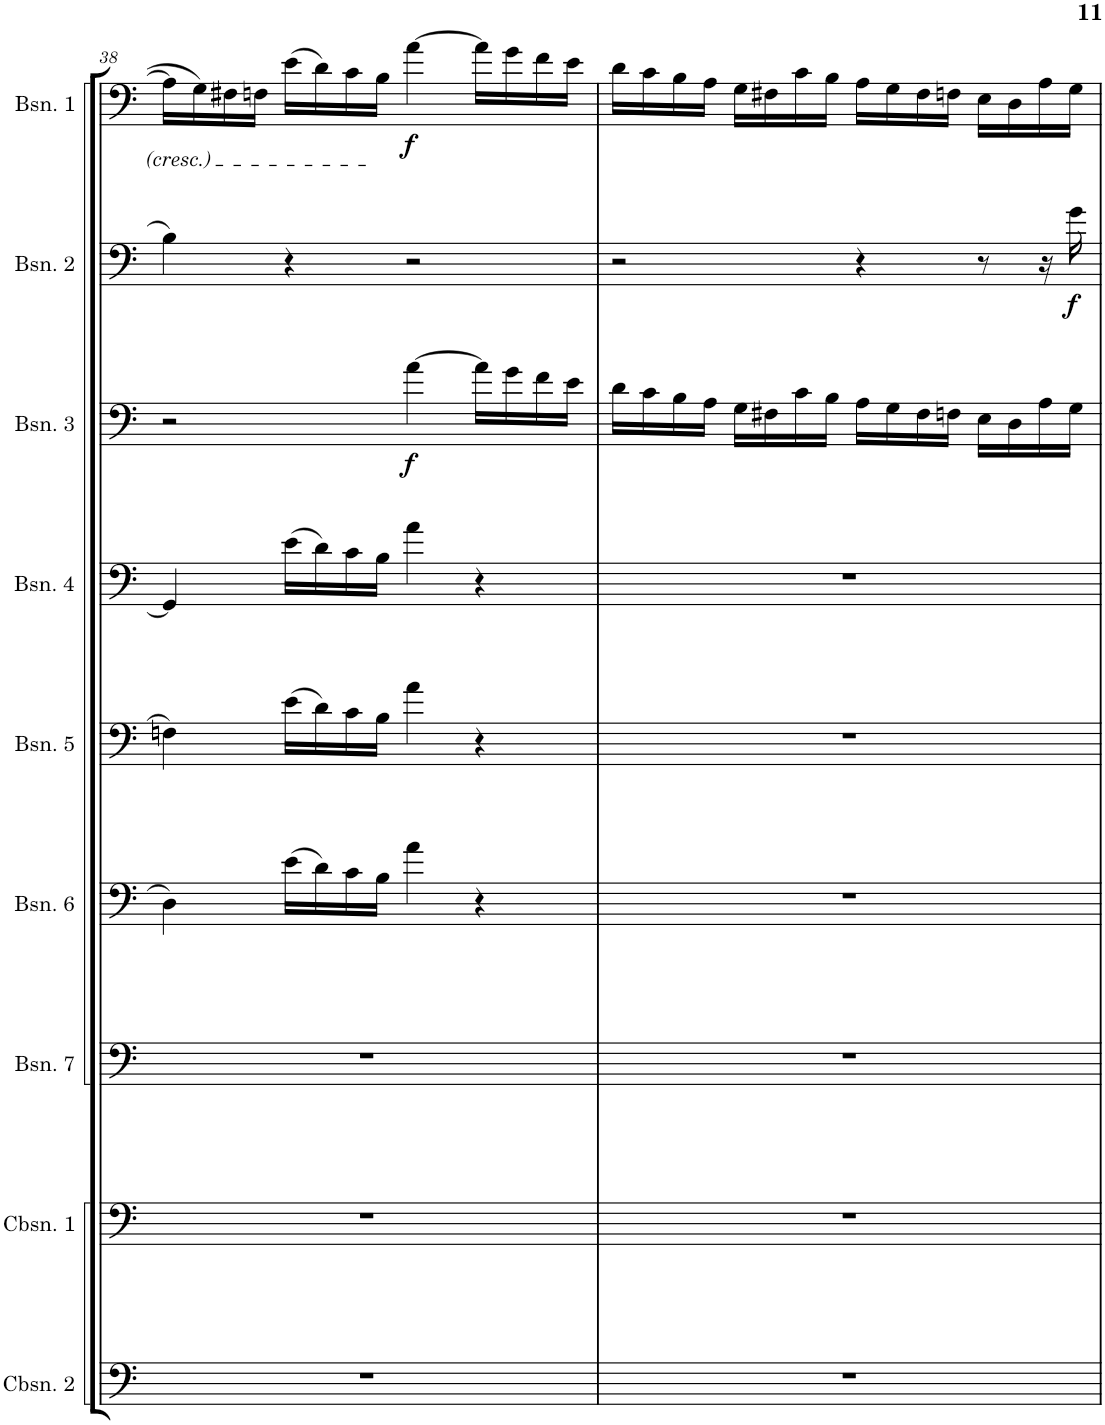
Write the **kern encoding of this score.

**kern	**kern	**kern	**kern	**kern	**kern	**kern	**dynam	**kern	**dynam	**kern	**dynam
*part9	*part8	*part7	*part6	*part5	*part4	*part3	*part3	*part2	*part2	*part1	*part1
*staff9	*staff8	*staff7	*staff6	*staff5	*staff4	*staff3	*staff3	*staff2	*staff2	*staff1	*staff1
*I"Contrabassoon 2	*I"Contrabassoon 1	*I"Bassoon 7	*I"Bassoon 6	*I"Bassoon 5	*I"Bassoon 4	*I"Bassoon 3	*	*I"Bassoon 2	*	*I"Bassoon 1	*
*I'Cbsn. 2	*I'Cbsn. 1	*I'Bsn. 7	*I'Bsn. 6	*I'Bsn. 5	*I'Bsn. 4	*I'Bsn. 3	*	*I'Bsn. 2	*	*I'Bsn. 1	*
!!LO:PB:g=z
*clefF4	*clefF4	*clefF4	*clefF4	*clefF4	*clefF4	*clefF4	*	*clefF4	*	*clefF4	*
*Trd7c12	*Trd7c12	*	*	*	*	*	*	*	*	*	*
*k[]	*k[]	*k[]	*k[]	*k[]	*k[]	*k[]	*	*k[]	*	*k[]	*
*M4/4	*M4/4	*M4/4	*M4/4	*M4/4	*M4/4	*M4/4	*	*M4/4	*	*M4/4	*
=38	=38	=38	=38	=38	=38	=38	=38	=38	=38	=38	=38
1r	1r	1r	4D\	4Fn\	4GG/]	2r	.	4B\	.	16A\LL]	.
.	.	.	.	.	.	.	.	.	.	16G\	.
.	.	.	.	.	.	.	.	.	.	16F#X\	.
.	.	.	.	.	.	.	.	.	.	16Fn\JJ	.
.	.	.	(16e\LL	(16e\LL	(16e\LL	.	.	4r	.	(16e\LL	.
.	.	.	16d\)	16d\)	16d\)	.	.	.	.	16d\)	.
.	.	.	16c\	16c\	16c\	.	.	.	.	16c\	.
.	.	.	16B\JJ	16B\JJ	16B\JJ	.	.	.	.	16B\JJ	.
!	!	!	!	!	!	!	!LO:DY:b	!	!	!	!LO:DY:b
.	.	.	4a\	4a\	4a\	[4a\	f	2r	.	[4a\	f
.	.	.	4r	4r	4r	16a\LL]	.	.	.	16a\LL]	.
.	.	.	.	.	.	16g\	.	.	.	16g\	.
.	.	.	.	.	.	16f\	.	.	.	16f\	.
.	.	.	.	.	.	16e\JJ	.	.	.	16e\JJ	.
=39	=39	=39	=39	=39	=39	=39	=39	=39	=39	=39	=39
1r	1r	1r	1r	1r	1r	16d\LL	.	2r	.	16d\LL	.
.	.	.	.	.	.	16c\	.	.	.	16c\	.
.	.	.	.	.	.	16B\	.	.	.	16B\	.
.	.	.	.	.	.	16A\JJ	.	.	.	16A\JJ	.
.	.	.	.	.	.	16G\LL	.	.	.	16G\LL	.
.	.	.	.	.	.	16F#X\	.	.	.	16F#X\	.
.	.	.	.	.	.	16c\	.	.	.	16c\	.
.	.	.	.	.	.	16B\JJ	.	.	.	16B\JJ	.
.	.	.	.	.	.	16A\LL	.	4r	.	16A\LL	.
.	.	.	.	.	.	16G\	.	.	.	16G\	.
.	.	.	.	.	.	16F#\	.	.	.	16F#\	.
.	.	.	.	.	.	16Fn\JJ	.	.	.	16Fn\JJ	.
.	.	.	.	.	.	16E\LL	.	8r	.	16E\LL	.
.	.	.	.	.	.	16D\	.	.	.	16D\	.
.	.	.	.	.	.	16A\	.	16r	.	16A\	.
!	!	!	!	!	!	!	!	!	!LO:DY:b	!	!
.	.	.	.	.	.	16G\JJ	.	16g\	f	16G\JJ	.
=	=	=	=	=	=	=	=	=	=	=	=
*-	*-	*-	*-	*-	*-	*-	*-	*-	*-	*-	*-
